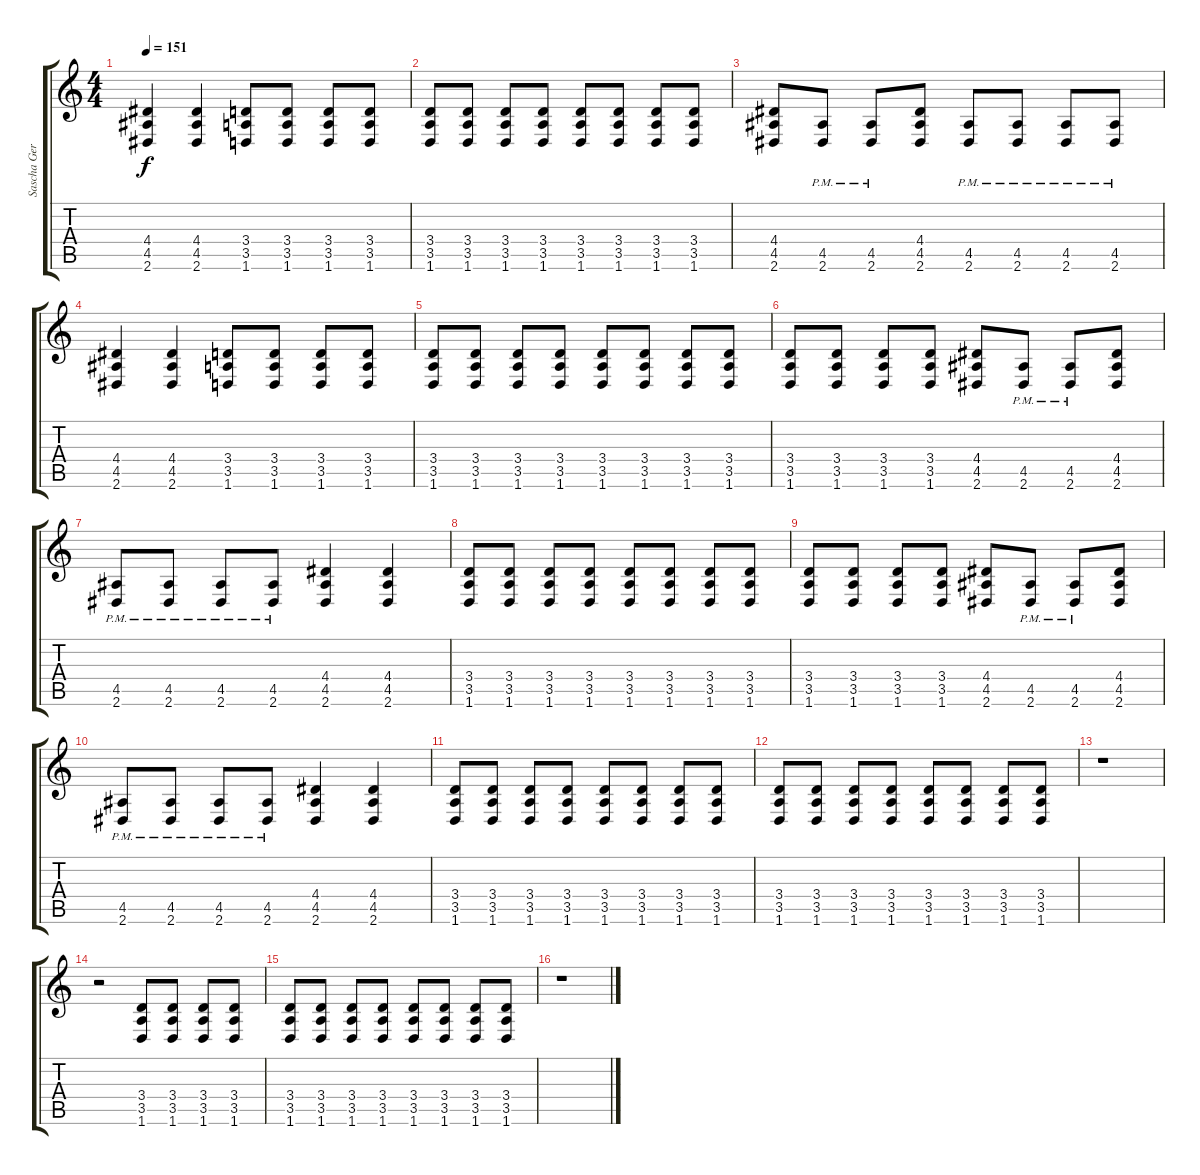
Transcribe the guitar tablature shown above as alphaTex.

\track ("Sascha Gerbig" "Sascha Ger") {instrument overdrivenguitar}
\staff {score tabs}
\tuning (Db4 Ab3 E3 B2 Gb2 Db2) {hide}
\ts (4 4)
\tempo 151
\clef g2
\ks c
(4.4 4.5 2.6).4{dy f} (4.4 4.5 2.6).4 (3.4 3.5 1.6).8 (3.4 3.5 1.6).8 (3.4 3.5 1.6).8 (3.4 3.5 1.6).8 |
(3.4 3.5 1.6).8 (3.4 3.5 1.6).8 (3.4 3.5 1.6).8 (3.4 3.5 1.6).8 (3.4 3.5 1.6).8 (3.4 3.5 1.6).8 (3.4 3.5 1.6).8 (3.4 3.5 1.6).8 |
(4.4 4.5 2.6).8 (4.5{pm} 2.6{pm}).8 (4.5{pm} 2.6{pm}).8 (4.4 4.5 2.6).8 (4.5{pm} 2.6{pm}).8 (4.5{pm} 2.6{pm}).8 (4.5{pm} 2.6{pm}).8 (4.5{pm} 2.6{pm}).8 |
(4.4 4.5 2.6).4 (4.4 4.5 2.6).4 (3.4 3.5 1.6).8 (3.4 3.5 1.6).8 (3.4 3.5 1.6).8 (3.4 3.5 1.6).8 |
(3.4 3.5 1.6).8 (3.4 3.5 1.6).8 (3.4 3.5 1.6).8 (3.4 3.5 1.6).8 (3.4 3.5 1.6).8 (3.4 3.5 1.6).8 (3.4 3.5 1.6).8 (3.4 3.5 1.6).8 |
(3.4 3.5 1.6).8 (3.4 3.5 1.6).8 (3.4 3.5 1.6).8 (3.4 3.5 1.6).8 (4.4 4.5 2.6).8 (4.5{pm} 2.6{pm}).8 (4.5{pm} 2.6{pm}).8 (4.4 4.5 2.6).8 |
(4.5{pm} 2.6{pm}).8 (4.5{pm} 2.6{pm}).8 (4.5{pm} 2.6{pm}).8 (4.5{pm} 2.6{pm}).8 (4.4 4.5 2.6).4 (4.4 4.5 2.6).4 |
(3.4 3.5 1.6).8 (3.4 3.5 1.6).8 (3.4 3.5 1.6).8 (3.4 3.5 1.6).8 (3.4 3.5 1.6).8 (3.4 3.5 1.6).8 (3.4 3.5 1.6).8 (3.4 3.5 1.6).8 |
(3.4 3.5 1.6).8 (3.4 3.5 1.6).8 (3.4 3.5 1.6).8 (3.4 3.5 1.6).8 (4.4 4.5 2.6).8 (4.5{pm} 2.6{pm}).8 (4.5{pm} 2.6{pm}).8 (4.4 4.5 2.6).8 |
(4.5{pm} 2.6{pm}).8 (4.5{pm} 2.6{pm}).8 (4.5{pm} 2.6{pm}).8 (4.5{pm} 2.6{pm}).8 (4.4 4.5 2.6).4 (4.4 4.5 2.6).4 |
(3.4 3.5 1.6).8 (3.4 3.5 1.6).8 (3.4 3.5 1.6).8 (3.4 3.5 1.6).8 (3.4 3.5 1.6).8 (3.4 3.5 1.6).8 (3.4 3.5 1.6).8 (3.4 3.5 1.6).8 |
(3.4 3.5 1.6).8 (3.4 3.5 1.6).8 (3.4 3.5 1.6).8 (3.4 3.5 1.6).8 (3.4 3.5 1.6).8 (3.4 3.5 1.6).8 (3.4 3.5 1.6).8 (3.4 3.5 1.6).8 |
r.1{volume 13} |
r.2 (3.4 3.5 1.6).8 (3.4 3.5 1.6).8 (3.4 3.5 1.6).8 (3.4 3.5 1.6).8 |
(3.4 3.5 1.6).8 (3.4 3.5 1.6).8 (3.4 3.5 1.6).8 (3.4 3.5 1.6).8 (3.4 3.5 1.6).8 (3.4 3.5 1.6).8 (3.4 3.5 1.6).8 (3.4 3.5 1.6).8 |
r.1
